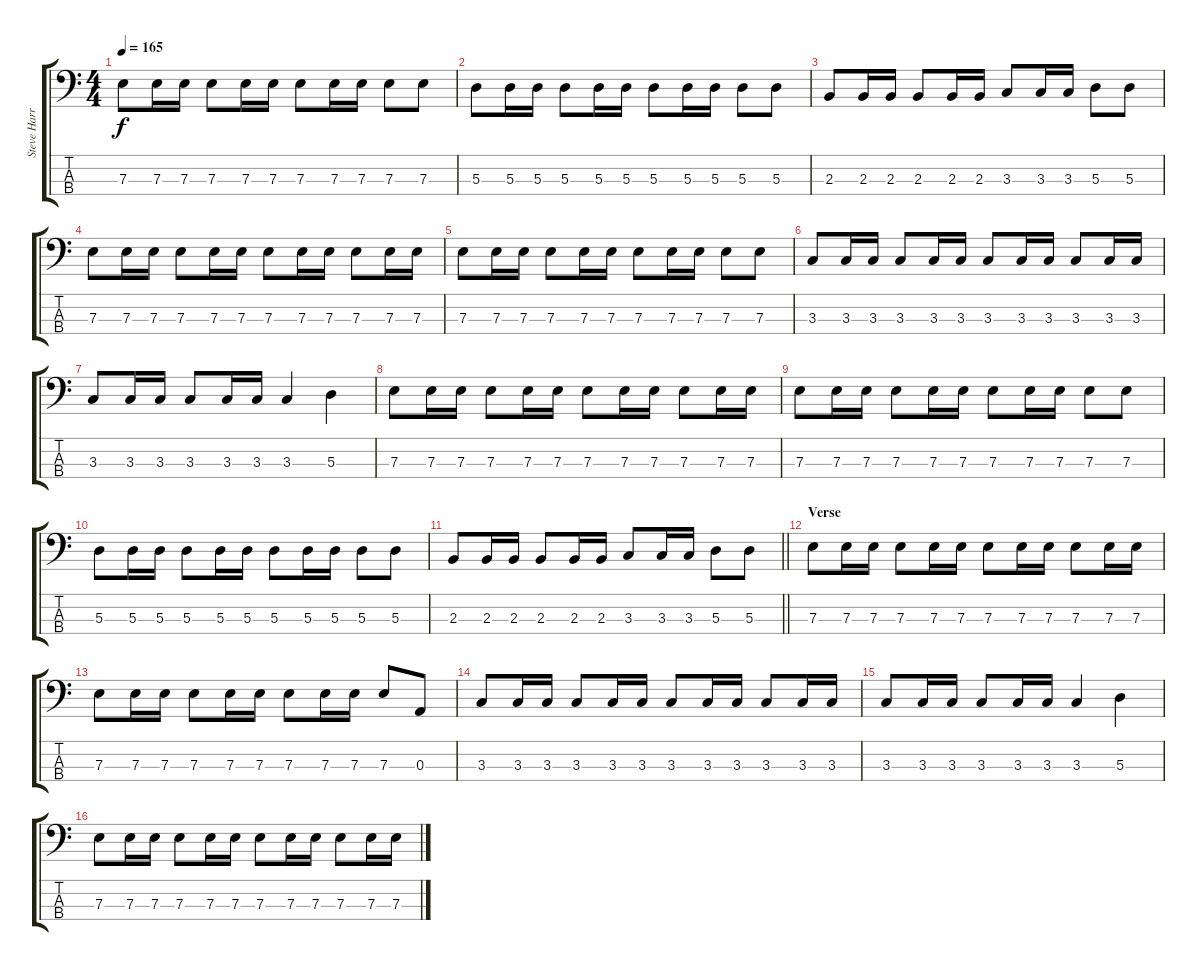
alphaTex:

\track ("Steve Harris" "Steve Harr") {instrument electricbassfinger}
\staff {score tabs}
\tuning (G2 D2 A1 E1) {hide}
\ts (4 4)
\tempo 165
\clef f4
\ks c
7.3.8{dy f} 7.3.16 7.3.16 7.3.8 7.3.16 7.3.16 7.3.8 7.3.16 7.3.16 7.3.8 7.3.8 |
5.3.8 5.3.16 5.3.16 5.3.8 5.3.16 5.3.16 5.3.8 5.3.16 5.3.16 5.3.8 5.3.8 |
2.3.8 2.3.16 2.3.16 2.3.8 2.3.16 2.3.16 3.3.8 3.3.16 3.3.16 5.3.8 5.3.8 |
7.3.8 7.3.16 7.3.16 7.3.8 7.3.16 7.3.16 7.3.8 7.3.16 7.3.16 7.3.8 7.3.16 7.3.16 |
7.3.8 7.3.16 7.3.16 7.3.8 7.3.16 7.3.16 7.3.8 7.3.16 7.3.16 7.3.8 7.3.8 |
3.3.8 3.3.16 3.3.16 3.3.8 3.3.16 3.3.16 3.3.8 3.3.16 3.3.16 3.3.8 3.3.16 3.3.16 |
3.3.8 3.3.16 3.3.16 3.3.8 3.3.16 3.3.16 3.3.4 5.3.4 |
7.3.8 7.3.16 7.3.16 7.3.8 7.3.16 7.3.16 7.3.8 7.3.16 7.3.16 7.3.8 7.3.16 7.3.16 |
7.3.8 7.3.16 7.3.16 7.3.8 7.3.16 7.3.16 7.3.8 7.3.16 7.3.16 7.3.8 7.3.8 |
5.3.8 5.3.16 5.3.16 5.3.8 5.3.16 5.3.16 5.3.8 5.3.16 5.3.16 5.3.8 5.3.8 |
\barLineRight lightlight
2.3.8 2.3.16 2.3.16 2.3.8 2.3.16 2.3.16 3.3.8 3.3.16 3.3.16 5.3.8 5.3.8 |
\section ("" "Verse")
7.3.8 7.3.16 7.3.16 7.3.8 7.3.16 7.3.16 7.3.8 7.3.16 7.3.16 7.3.8 7.3.16 7.3.16 |
7.3.8 7.3.16 7.3.16 7.3.8 7.3.16 7.3.16 7.3.8 7.3.16 7.3.16 7.3.8 0.3.8 |
3.3.8 3.3.16 3.3.16 3.3.8 3.3.16 3.3.16 3.3.8 3.3.16 3.3.16 3.3.8 3.3.16 3.3.16 |
3.3.8 3.3.16 3.3.16 3.3.8 3.3.16 3.3.16 3.3.4 5.3.4 |
7.3.8 7.3.16 7.3.16 7.3.8 7.3.16 7.3.16 7.3.8 7.3.16 7.3.16 7.3.8 7.3.16 7.3.16
